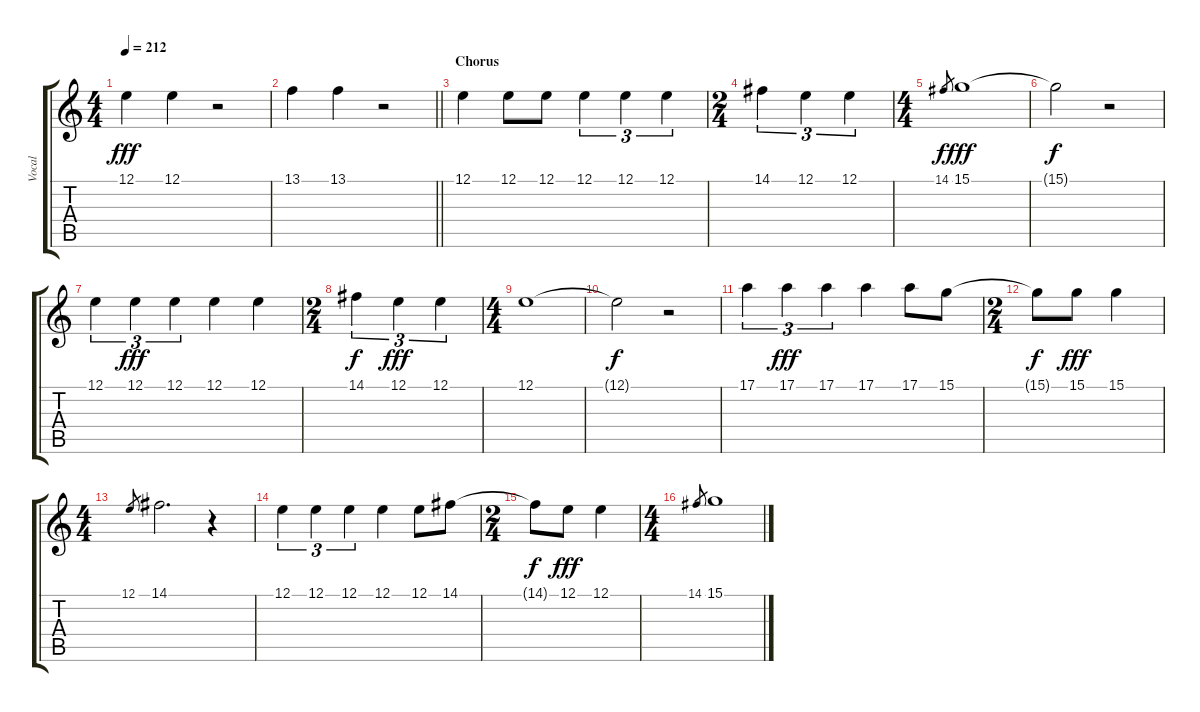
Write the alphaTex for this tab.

\track ("Vocal" "Vocal") {instrument lead1square}
\staff {score tabs}
\tuning (E4 B3 G3 D3 A2 E2) {hide}
\ts (4 4)
\tempo 212
\clef g2
\ks c
12.1.4{dy fff} 12.1.4 r.2 |
\barLineRight lightlight
13.1.4 13.1.4 r.2 |
\section ("" "Chorus")
12.1.4 12.1.8 12.1.8 12.1.4{tu (3 2)} 12.1.4{tu (3 2)} 12.1.4{tu (3 2)} |
\ts (2 4)
14.1.4{tu (3 2)} 12.1.4{tu (3 2)} 12.1.4{tu (3 2)} |
\ts (4 4)
14.1.8{gr dy f} 15.1.1{dy fff} |
15.1{t}.2{dy f} r.2 |
12.1.4{tu (3 2)} 12.1.4{tu (3 2) dy fff} 12.1.4{tu (3 2)} 12.1.4 12.1.4 |
\ts (2 4)
14.1.4{tu (3 2) dy f} 12.1.4{tu (3 2) dy fff} 12.1.4{tu (3 2)} |
\ts (4 4)
12.1.1 |
12.1{t}.2{dy f} r.2 |
17.1.4{tu (3 2)} 17.1.4{tu (3 2) dy fff} 17.1.4{tu (3 2)} 17.1.4 17.1.8 15.1.8 |
\ts (2 4)
15.1{t}.8{dy f} 15.1.8{dy fff} 15.1.4 |
\ts (4 4)
12.1.8{gr} 14.1.2{d} r.4 |
12.1.4{tu (3 2)} 12.1.4{tu (3 2)} 12.1.4{tu (3 2)} 12.1.4 12.1.8 14.1.8 |
\ts (2 4)
14.1{t}.8{dy f} 12.1.8{dy fff} 12.1.4 |
\ts (4 4)
14.1.8{gr} 15.1.1
